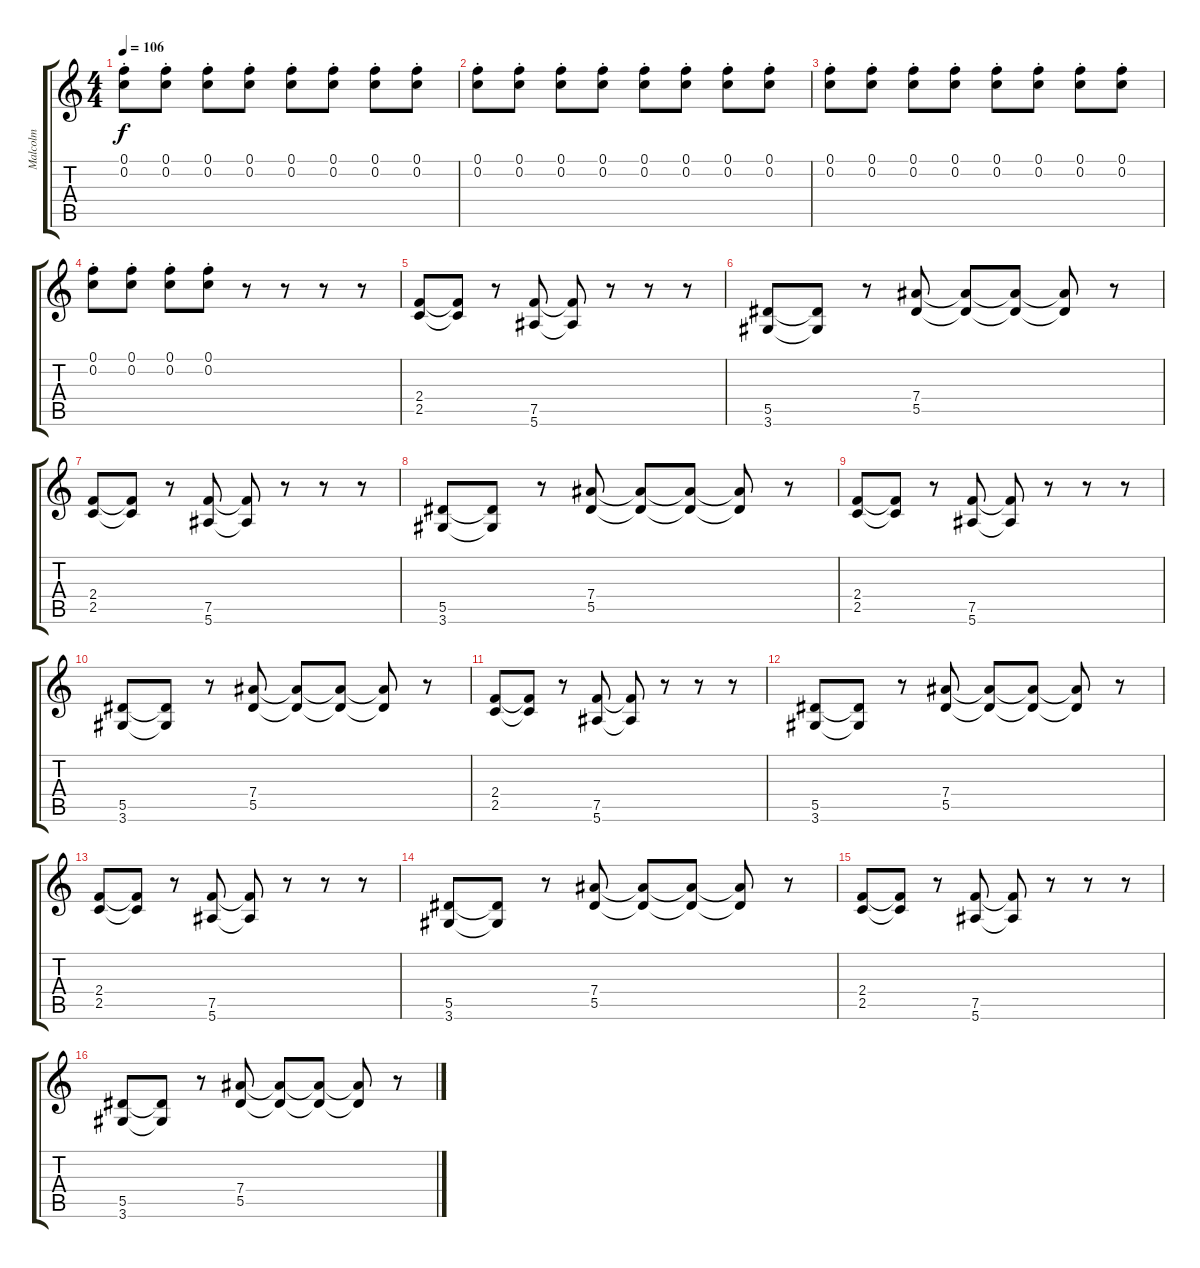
\track ("Malcolm" "Malcolm") {instrument overdrivenguitar}
\staff {score tabs}
\tuning (F4 C4 Ab3 Eb3 Bb2 F2) {hide}
\ts (4 4)
\tempo 106
\clef g2
\ks c
(0.1{st} 0.2{st}).8{dy f} (0.1{st} 0.2{st}).8 (0.1{st} 0.2{st}).8 (0.1{st} 0.2{st}).8 (0.1{st} 0.2{st}).8 (0.1{st} 0.2{st}).8 (0.1{st} 0.2{st}).8 (0.1{st} 0.2{st}).8 |
(0.1{st} 0.2{st}).8 (0.1{st} 0.2{st}).8 (0.1{st} 0.2{st}).8 (0.1{st} 0.2{st}).8 (0.1{st} 0.2{st}).8 (0.1{st} 0.2{st}).8 (0.1{st} 0.2{st}).8 (0.1{st} 0.2{st}).8 |
(0.1{st} 0.2{st}).8 (0.1{st} 0.2{st}).8 (0.1{st} 0.2{st}).8 (0.1{st} 0.2{st}).8 (0.1{st} 0.2{st}).8 (0.1{st} 0.2{st}).8 (0.1{st} 0.2{st}).8 (0.1{st} 0.2{st}).8 |
(0.1{st} 0.2{st}).8 (0.1{st} 0.2{st}).8 (0.1{st} 0.2{st}).8 (0.1{st} 0.2{st}).8 r.8 r.8 r.8 r.8 |
(2.4 2.5).8 (2.4{t} 2.5{t}).8 r.8 (7.5 5.6).8 (7.5{t} 5.6{t}).8 r.8 r.8 r.8 |
(5.5 3.6).8 (5.5{t} 3.6{t}).8 r.8 (7.4 5.5).8 (7.4{t} 5.5{t}).8 (7.4{t} 5.5{t}).8 (7.4{t} 5.5{t}).8 r.8 |
(2.4 2.5).8 (2.4{t} 2.5{t}).8 r.8 (7.5 5.6).8 (7.5{t} 5.6{t}).8 r.8 r.8 r.8 |
(5.5 3.6).8 (5.5{t} 3.6{t}).8 r.8 (7.4 5.5).8 (7.4{t} 5.5{t}).8 (7.4{t} 5.5{t}).8 (7.4{t} 5.5{t}).8 r.8 |
(2.4 2.5).8 (2.4{t} 2.5{t}).8 r.8 (7.5 5.6).8 (7.5{t} 5.6{t}).8 r.8 r.8 r.8 |
(5.5 3.6).8 (5.5{t} 3.6{t}).8 r.8 (7.4 5.5).8 (7.4{t} 5.5{t}).8 (7.4{t} 5.5{t}).8 (7.4{t} 5.5{t}).8 r.8 |
(2.4 2.5).8 (2.4{t} 2.5{t}).8 r.8 (7.5 5.6).8 (7.5{t} 5.6{t}).8 r.8 r.8 r.8 |
(5.5 3.6).8 (5.5{t} 3.6{t}).8 r.8 (7.4 5.5).8 (7.4{t} 5.5{t}).8 (7.4{t} 5.5{t}).8 (7.4{t} 5.5{t}).8 r.8 |
(2.4 2.5).8 (2.4{t} 2.5{t}).8 r.8 (7.5 5.6).8 (7.5{t} 5.6{t}).8 r.8 r.8 r.8 |
(5.5 3.6).8 (5.5{t} 3.6{t}).8 r.8 (7.4 5.5).8 (7.4{t} 5.5{t}).8 (7.4{t} 5.5{t}).8 (7.4{t} 5.5{t}).8 r.8 |
(2.4 2.5).8 (2.4{t} 2.5{t}).8 r.8 (7.5 5.6).8 (7.5{t} 5.6{t}).8 r.8 r.8 r.8 |
(5.5 3.6).8 (5.5{t} 3.6{t}).8 r.8 (7.4 5.5).8 (7.4{t} 5.5{t}).8 (7.4{t} 5.5{t}).8 (7.4{t} 5.5{t}).8 r.8
